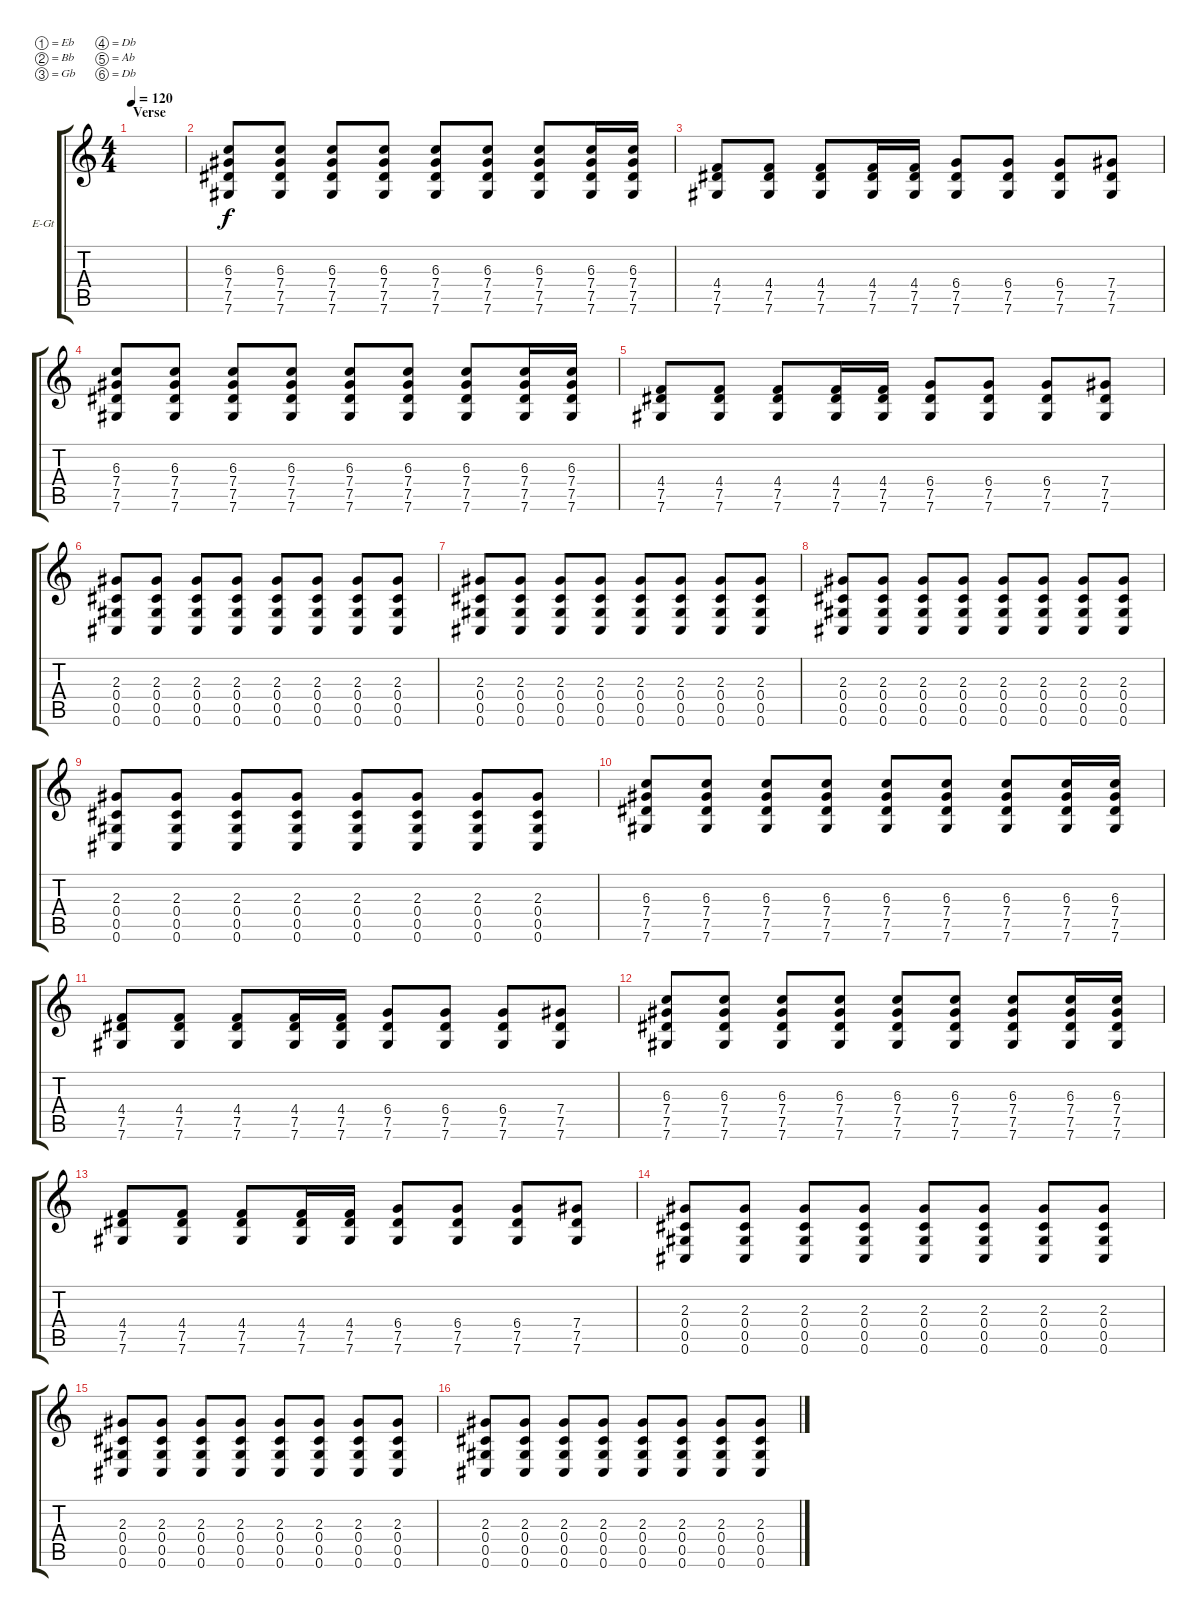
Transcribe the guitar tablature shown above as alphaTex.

\defaultSystemsLayout 4
\bracketExtendMode groupsimilarinstruments
\firstSystemTrackNameOrientation horizontal
\otherSystemsTrackNameOrientation horizontal
\track ("Electric Guitar (Slight Crunch)" "E-Gt") {instrument electricguitarclean}
\staff {score tabs}
\tuning (Eb4 Bb3 Gb3 Db3 Ab2 Db2)
\ts (4 4)
\section ("" "Verse")
\tempo 120
\clef g2
\ks c
|
(7.6 7.5 7.4 6.3).8 (7.6 7.5 7.4 6.3).8 (7.6 7.5 7.4 6.3).8 (7.6 7.5 7.4 6.3).8 (7.6 7.5 7.4 6.3).8 (7.6 7.5 7.4 6.3).8 (7.6 7.5 7.4 6.3).8 (7.6 7.5 7.4 6.3).16 (6.3 7.4 7.5 7.6).16 |
(7.6 7.5 4.4).8 (7.5 7.6 4.4).8 (7.5 7.6 4.4).8 (7.5 7.6 4.4).16 (4.4 7.5 7.6).16 (7.5 7.6 6.4).8 (7.6 7.5 6.4).8 (7.6 7.5 6.4).8 (7.6 7.5 7.4).8 |
(7.6 7.5 7.4 6.3).8 (7.6 7.5 7.4 6.3).8 (7.6 7.5 7.4 6.3).8 (7.6 7.5 7.4 6.3).8 (7.6 7.5 7.4 6.3).8 (7.6 7.5 7.4 6.3).8 (7.6 7.5 7.4 6.3).8 (7.6 7.5 7.4 6.3).16 (6.3 7.4 7.5 7.6).16 |
(7.6 7.5 4.4).8 (7.5 7.6 4.4).8 (7.5 7.6 4.4).8 (7.5 7.6 4.4).16 (4.4 7.5 7.6).16 (7.5 7.6 6.4).8 (7.6 7.5 6.4).8 (7.6 7.5 6.4).8 (7.6 7.5 7.4).8 |
(0.6 0.4 0.5 2.3).8 (0.6 0.5 0.4 2.3).8 (0.6 0.5 0.4 2.3).8 (0.6 0.5 0.4 2.3).8 (0.6 0.5 0.4 2.3).8 (0.6 0.5 0.4 2.3).8 (0.6 0.5 0.4 2.3).8 (0.6 0.5 0.4 2.3).8 |
(0.6 0.4 0.5 2.3).8 (0.6 0.5 0.4 2.3).8 (0.6 0.5 0.4 2.3).8 (0.6 0.5 0.4 2.3).8 (0.6 0.5 0.4 2.3).8 (0.6 0.5 0.4 2.3).8 (0.6 0.5 0.4 2.3).8 (0.6 0.5 0.4 2.3).8 |
(0.6 0.4 0.5 2.3).8 (0.6 0.5 0.4 2.3).8 (0.6 0.5 0.4 2.3).8 (0.6 0.5 0.4 2.3).8 (0.6 0.5 0.4 2.3).8 (0.6 0.5 0.4 2.3).8 (0.6 0.5 0.4 2.3).8 (0.6 0.5 0.4 2.3).8 |
(0.6 0.4 0.5 2.3).8 (0.6 0.5 0.4 2.3).8 (0.6 0.5 0.4 2.3).8 (0.6 0.5 0.4 2.3).8 (0.6 0.5 0.4 2.3).8 (0.6 0.5 0.4 2.3).8 (0.6 0.5 0.4 2.3).8 (0.6 0.5 0.4 2.3).8 |
(7.6 7.5 7.4 6.3).8 (7.6 7.5 7.4 6.3).8 (7.6 7.5 7.4 6.3).8 (7.6 7.5 7.4 6.3).8 (7.6 7.5 7.4 6.3).8 (7.6 7.5 7.4 6.3).8 (7.6 7.5 7.4 6.3).8 (7.6 7.5 7.4 6.3).16 (6.3 7.4 7.5 7.6).16 |
(7.6 7.5 4.4).8 (7.5 7.6 4.4).8 (7.5 7.6 4.4).8 (7.5 7.6 4.4).16 (4.4 7.5 7.6).16 (7.5 7.6 6.4).8 (7.6 7.5 6.4).8 (7.6 7.5 6.4).8 (7.6 7.5 7.4).8 |
(7.6 7.5 7.4 6.3).8 (7.6 7.5 7.4 6.3).8 (7.6 7.5 7.4 6.3).8 (7.6 7.5 7.4 6.3).8 (7.6 7.5 7.4 6.3).8 (7.6 7.5 7.4 6.3).8 (7.6 7.5 7.4 6.3).8 (7.6 7.5 7.4 6.3).16 (6.3 7.4 7.5 7.6).16 |
(7.6 7.5 4.4).8 (7.5 7.6 4.4).8 (7.5 7.6 4.4).8 (7.5 7.6 4.4).16 (4.4 7.5 7.6).16 (7.5 7.6 6.4).8 (7.6 7.5 6.4).8 (7.6 7.5 6.4).8 (7.6 7.5 7.4).8 |
(0.6 0.4 0.5 2.3).8 (0.6 0.5 0.4 2.3).8 (0.6 0.5 0.4 2.3).8 (0.6 0.5 0.4 2.3).8 (0.6 0.5 0.4 2.3).8 (0.6 0.5 0.4 2.3).8 (0.6 0.5 0.4 2.3).8 (0.6 0.5 0.4 2.3).8 |
(0.6 0.4 0.5 2.3).8 (0.6 0.5 0.4 2.3).8 (0.6 0.5 0.4 2.3).8 (0.6 0.5 0.4 2.3).8 (0.6 0.5 0.4 2.3).8 (0.6 0.5 0.4 2.3).8 (0.6 0.5 0.4 2.3).8 (0.6 0.5 0.4 2.3).8 |
(0.6 0.4 0.5 2.3).8 (0.6 0.5 0.4 2.3).8 (0.6 0.5 0.4 2.3).8 (0.6 0.5 0.4 2.3).8 (0.6 0.5 0.4 2.3).8 (0.6 0.5 0.4 2.3).8 (0.6 0.5 0.4 2.3).8 (0.6 0.5 0.4 2.3).8
